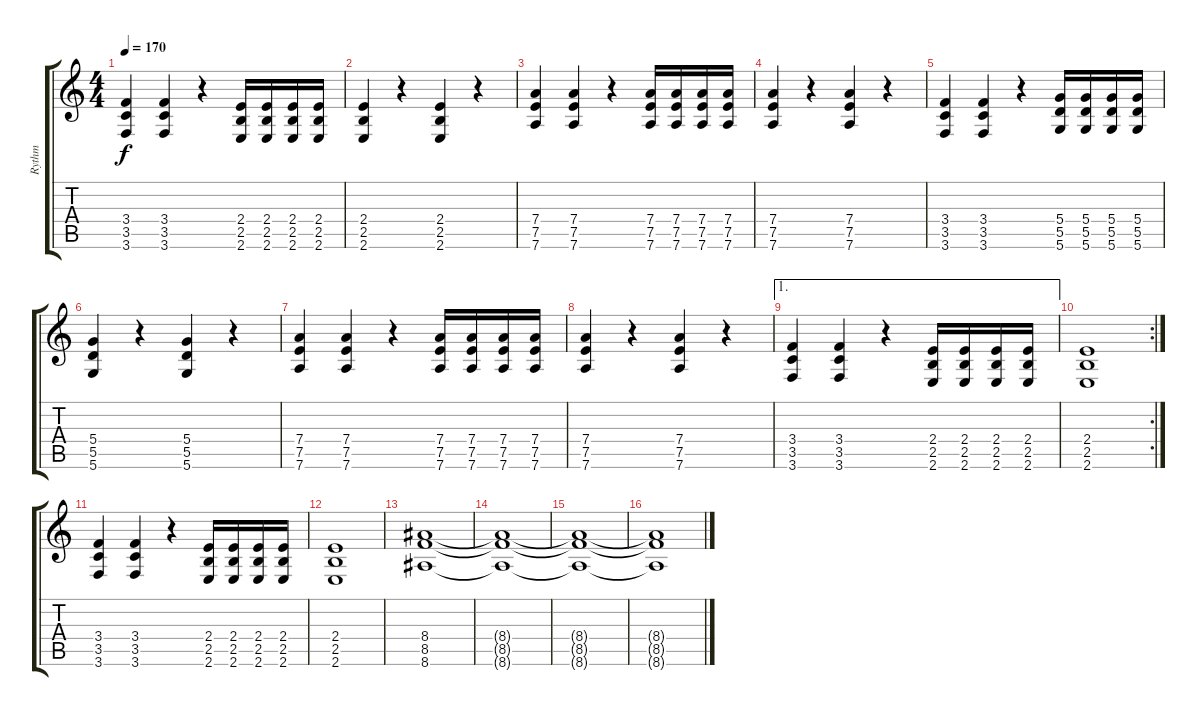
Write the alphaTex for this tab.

\track ("Rythm" "Rythm") {instrument overdrivenguitar}
\staff {score tabs}
\tuning (E4 B3 G3 D3 A2 D2) {hide}
\ts (4 4)
\tempo 170
\clef g2
\ks c
(3.4 3.5 3.6).4{dy f} (3.4 3.5 3.6).4 r.4 (2.4 2.5 2.6).16 (2.4 2.5 2.6).16 (2.4 2.5 2.6).16 (2.4 2.5 2.6).16 |
(2.4 2.5 2.6).4 r.4 (2.4 2.5 2.6).4 r.4 |
(7.4 7.5 7.6).4 (7.4 7.5 7.6).4 r.4 (7.4 7.5 7.6).16 (7.4 7.5 7.6).16 (7.4 7.5 7.6).16 (7.4 7.5 7.6).16 |
(7.4 7.5 7.6).4 r.4 (7.4 7.5 7.6).4 r.4 |
(3.4 3.5 3.6).4 (3.4 3.5 3.6).4 r.4 (5.4 5.5 5.6).16 (5.4 5.5 5.6).16 (5.4 5.5 5.6).16 (5.4 5.5 5.6).16 |
(5.4 5.5 5.6).4 r.4 (5.4 5.5 5.6).4 r.4 |
(7.4 7.5 7.6).4 (7.4 7.5 7.6).4 r.4 (7.4 7.5 7.6).16 (7.4 7.5 7.6).16 (7.4 7.5 7.6).16 (7.4 7.5 7.6).16 |
(7.4 7.5 7.6).4 r.4 (7.4 7.5 7.6).4 r.4 |
\ae 1
(3.4 3.5 3.6).4 (3.4 3.5 3.6).4 r.4 (2.4 2.5 2.6).16 (2.4 2.5 2.6).16 (2.4 2.5 2.6).16 (2.4 2.5 2.6).16 |
\rc 2
(2.4 2.5 2.6).1 |
(3.4 3.5 3.6).4 (3.4 3.5 3.6).4 r.4 (2.4 2.5 2.6).16 (2.4 2.5 2.6).16 (2.4 2.5 2.6).16 (2.4 2.5 2.6).16 |
(2.4 2.5 2.6).1 |
(8.4 8.5 8.6).1 |
(8.4{t} 8.5{t} 8.6{t}).1 |
(8.4{t} 8.5{t} 8.6{t}).1 |
(8.4{t} 8.5{t} 8.6{t}).1
